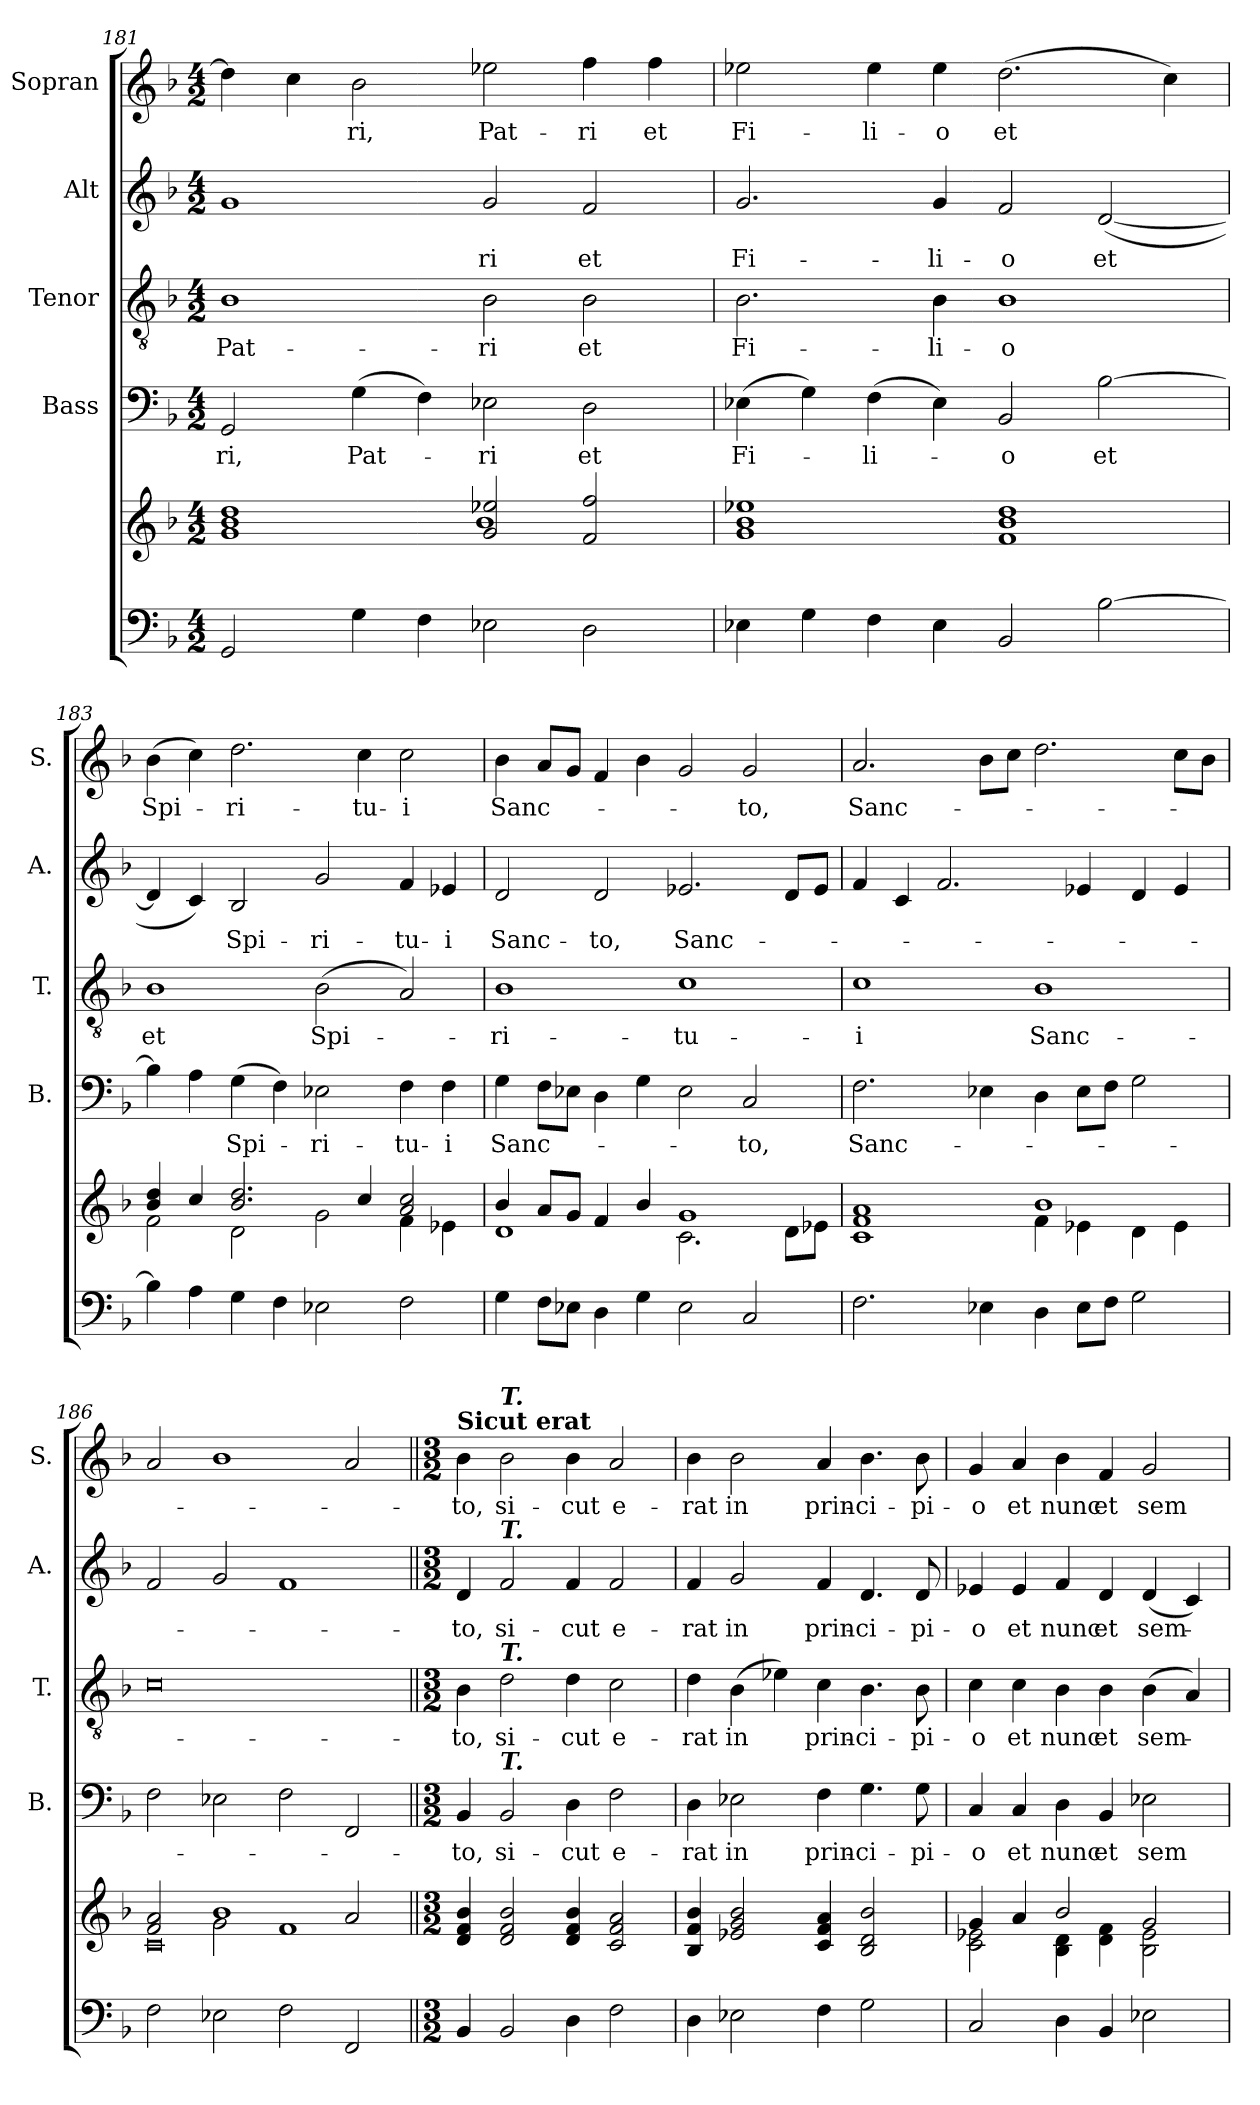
**kern	**kern	**kern	**text	**kern	**text	**kern	**text	**kern	**text
*part5	*part5	*part4	*part4	*part3	*part3	*part2	*part2	*part1	*part1
*staff6	*staff5	*staff4	*staff4	*staff3	*staff3	*staff2	*staff2	*staff1	*staff1
*	*	*I"Bass	*	*I"Tenor	*	*I"Alt	*	*I"Sopran	*
*	*	*I'B.	*	*I'T.	*	*I'A.	*	*I'S.	*
!!LO:LB:g=z
*clefF4	*clefG2	*clefF4	*	*clefGv2	*	*clefG2	*	*clefG2	*
*k[b-]	*k[b-]	*k[b-]	*	*k[b-]	*	*k[b-]	*	*k[b-]	*
*F:	*F:	*F:	*	*F:	*	*F:	*	*F:	*
*M4/2	*M4/2	*M4/2	*	*M4/2	*	*M4/2	*	*M4/2	*
=181	=181	=181	=181	=181	=181	=181	=181	=181	=181
*	*^	*	*	*	*	*	*	*	*
!	!	!	!	!LO:LY:b	!	!LO:LY:b	!	!	!	!
2GG/	1g 1b- 1dd	1ryy	2GG/	-ri,	1B-	Pat-	1g	.	4dd\]	.
.	.	.	.	.	.	.	.	.	4cc\	.
!	!	!	!	!LO:LY:b	!	!	!	!	!	!LO:LY:b
4G\	.	.	(>4G\	Pat-	.	.	.	.	2b-\	-ri,
4F\	.	.	4F\)	.	.	.	.	.	.	.
!	!	!	!	!LO:LY:b	!	!LO:LY:b	!	!LO:LY:b	!	!LO:LY:b
2E-X\	2g/ 2ee-X/	1b-	2E-X\	-ri	2B-\	-ri	2g/	-ri	2ee-X\	Pat-
!	!	!	!	!LO:LY:b	!	!LO:LY:b	!	!LO:LY:b	!	!LO:LY:b
2D\	2f/ 2ff/	.	2D\	et	2B-\	et	2f/	et	4ff\	-ri
!	!	!	!	!	!	!	!	!	!	!LO:LY:b
.	.	.	.	.	.	.	.	.	4ff\	et
*	*v	*v	*	*	*	*	*	*	*	*
=182	=182	=182	=182	=182	=182	=182	=182	=182	=182
!	!	!	!LO:LY:b	!	!LO:LY:b	!	!LO:LY:b	!	!LO:LY:b
4E-X\	1g 1b- 1ee-X	(>4E-X\	Fi-	2.B-\	Fi-	2.g/	Fi-	2ee-X\	Fi-
4G\	.	4G\)	.	.	.	.	.	.	.
!	!	!	!LO:LY:b	!	!	!	!	!	!LO:LY:b
4F\	.	(>4F\	-li-	.	.	.	.	4ee-\	-li-
!	!	!	!	!	!LO:LY:b	!	!LO:LY:b	!	!LO:LY:b
4E-\	.	4E-\)	.	4B-\	-li-	4g/	-li-	4ee-\	-o
!	!	!	!LO:LY:b	!	!LO:LY:b	!	!LO:LY:b	!	!LO:LY:b
2BB-/	1f 1b- 1dd	2BB-/	-o	1B-	-o	2f/	-o	(>2.dd\	et
!	!	!	!LO:LY:b	!	!	!	!LO:LY:b	!	!
[2B-\	.	[2B-\	et	.	.	(<[2d/	et	.	.
.	.	.	.	.	.	.	.	4cc\)	.
=183	=183	=183	=183	=183	=183	=183	=183	=183	=183
*	*^	*	*	*	*	*	*	*	*
!	!	!	!	!	!	!LO:LY:b	!	!	!	!LO:LY:b
4B-\]	4b-/ 4dd/	2f\	4B-\]	.	1B-	et	4d/]	.	(>4b-\	Spi-
4A\	4cc/	.	4A\	.	.	.	4c/)	.	4cc\)	.
!	!	!	!	!LO:LY:b	!	!	!	!LO:LY:b	!	!LO:LY:b
4G\	2.b-/ 2.dd/	2d\	(>4G\	Spi-	.	.	2B-/	Spi-	2.dd\	-ri-
4F\	.	.	4F\)	.	.	.	.	.	.	.
!	!	!	!	!LO:LY:b	!	!LO:LY:b	!	!LO:LY:b	!	!
2E-X\	.	2g\	2E-X\	-ri-	(>2B-\	Spi-	2g/	-ri-	.	.
!	!	!	!	!	!	!	!	!	!	!LO:LY:b
.	4cc/	.	.	.	.	.	.	.	4cc\	-tu-
!	!	!	!	!LO:LY:b	!	!	!	!LO:LY:b	!	!LO:LY:b
2F\	2a/ 2cc/	4f\	4F\	-tu-	2A/)	.	4f/	-tu-	2cc\	-i
!	!	!	!	!LO:LY:b	!	!	!	!LO:LY:b	!	!
.	.	4e-X\	4F\	-i	.	.	4e-X/	-i	.	.
=184	=184	=184	=184	=184	=184	=184	=184	=184	=184	=184
!	!	!	!	!LO:LY:b	!	!LO:LY:b	!	!LO:LY:b	!	!LO:LY:b
4G\	4b-/	1d	4G\	Sanc-	1B-	-ri-	2d/	Sanc-	4b-\	Sanc-
8F\L	8a/L	.	8F\L	.	.	.	.	.	8a/L	.
8E-X\J	8g/J	.	8E-X\J	.	.	.	.	.	8g/J	.
!	!	!	!	!	!	!	!	!LO:LY:b	!	!
4D\	4f/	.	4D\	.	.	.	2d/	-to,	4f/	.
4G\	4b-/	.	4G\	.	.	.	.	.	4b-\	.
!	!	!	!	!	!	!LO:LY:b	!	!LO:LY:b	!	!
2E-\	1g	2.c\	2E-\	.	1c	-tu-	2.e-X/	Sanc-	2g/	.
!	!	!	!	!LO:LY:b	!	!	!	!	!	!LO:LY:b
2C/	.	.	2C/	-to,	.	.	.	.	2g/	-to,
.	.	8d\L	.	.	.	.	8d/L	.	.	.
.	.	8e-X\J	.	.	.	.	8e-/J	.	.	.
!!LO:PB:g=z
=185	=185	=185	=185	=185	=185	=185	=185	=185	=185	=185
!	!	!	!	!LO:LY:b	!	!LO:LY:b	!	!	!	!LO:LY:b
2.F\	1c 1f 1a	1ryy	2.F\	Sanc-	1c	-i	4f/	.	2.a/	Sanc-
.	.	.	.	.	.	.	4c/	.	.	.
.	.	.	.	.	.	.	2.f/	.	.	.
4E-X\	.	.	4E-X\	.	.	.	.	.	8b-\L	.
.	.	.	.	.	.	.	.	.	8cc\J	.
!	!	!	!	!	!	!LO:LY:b	!	!	!	!
4D\	1b-	4f\	4D\	.	1B-	Sanc-	.	.	2.dd\	.
8E-\L	.	4e-X\	8E-\L	.	.	.	4e-X/	.	.	.
8F\J	.	.	8F\J	.	.	.	.	.	.	.
2G\	.	4d\	2G\	.	.	.	4d/	.	.	.
.	.	4e-\	.	.	.	.	4e-/	.	8cc\L	.
.	.	.	.	.	.	.	.	.	8b-\J	.
=186	=186	=186	=186	=186	=186	=186	=186	=186	=186	=186
*	*	*^	*	*	*	*	*	*	*	*
2F\	2f/ 2a/	0c	2ryy	2F\	.	0c	.	2f/	.	2a/	.
2E-X\	1b-	.	2g\	2E-X\	.	.	.	2g/	.	1b-	.
2F\	.	.	1f	2F\	.	.	.	1f	.	.	.
2FF/	2a/	.	.	2FF/	.	.	.	.	.	2a/	.
*	*v	*v	*v	*	*	*	*	*	*	*	*
=187||	=187||	=187||	=187||	=187||	=187||	=187||	=187||	=187||	=187||
*M3/2	*M3/2	*M3/2	*	*M3/2	*	*M3/2	*	*M3/2	*
!	!	!	!	!	!	!	!	!LO:TX:a:B:t=Sicut erat	!
!	!	!	!LO:LY:b	!	!LO:LY:b	!	!LO:LY:b	!	!LO:LY:b
4BB-/	4d/ 4f/ 4b-/	4BB-/	-to,	4B-\	-to,	4d/	-to,	4b-\	-to,
!	!	!	!	!	!	!	!	!LO:TX:a:Bi:t=T.	!
!	!	!	!	!	!	!LO:TX:a:Bi:t=T.	!	!	!
!	!	!	!	!LO:TX:a:Bi:t=T.	!	!	!	!	!
!	!	!LO:TX:a:Bi:t=T.	!	!	!	!	!	!	!
!	!	!	!LO:LY:b	!	!LO:LY:b	!	!LO:LY:b	!	!LO:LY:b
2BB-/	2d/ 2f/ 2b-/	2BB-/	si-	2d\	si-	2f/	si-	2b-\	si-
!	!	!	!LO:LY:b	!	!LO:LY:b	!	!LO:LY:b	!	!LO:LY:b
4D\	4d/ 4f/ 4b-/	4D\	-cut	4d\	-cut	4f/	-cut	4b-\	-cut
!	!	!	!LO:LY:b	!	!LO:LY:b	!	!LO:LY:b	!	!LO:LY:b
2F\	2c/ 2f/ 2a/	2F\	e-	2c\	e-	2f/	e-	2a/	e-
=188	=188	=188	=188	=188	=188	=188	=188	=188	=188
!	!	!	!LO:LY:b	!	!LO:LY:b	!	!LO:LY:b	!	!LO:LY:b
4D\	4B-/ 4f/ 4b-/	4D\	-rat	4d\	-rat	4f/	-rat	4b-\	-rat
!	!	!	!LO:LY:b	!	!LO:LY:b	!	!LO:LY:b	!	!LO:LY:b
2E-X\	2e-X/ 2g/ 2b-/	2E-X\	in	(>4B-\	in	2g/	in	2b-\	in
.	.	.	.	4e-X\)	.	.	.	.	.
!	!	!	!LO:LY:b	!	!LO:LY:b	!	!LO:LY:b	!	!LO:LY:b
4F\	4c/ 4f/ 4a/	4F\	prin-	4c\	prin-	4f/	prin-	4a/	prin-
!	!	!	!LO:LY:b	!	!LO:LY:b	!	!LO:LY:b	!	!LO:LY:b
2G\	2B-/ 2d/ 2b-/	4.G\	-ci-	4.B-\	-ci-	4.d/	-ci-	4.b-\	-ci-
!	!	!	!LO:LY:b	!	!LO:LY:b	!	!LO:LY:b	!	!LO:LY:b
.	.	8G\	-pi-	8B-\	-pi-	8d/	-pi-	8b-\	-pi-
!!LO:LB:g=z
=189	=189	=189	=189	=189	=189	=189	=189	=189	=189
*	*^	*	*	*	*	*	*	*	*
!	!	!	!	!LO:LY:b	!	!LO:LY:b	!	!LO:LY:b	!	!LO:LY:b
2C/	4g/	2c\ 2e-X\	4C/	-o	4c\	-o	4e-X/	-o	4g/	-o
!	!	!	!	!LO:LY:b	!	!LO:LY:b	!	!LO:LY:b	!	!LO:LY:b
.	4a/	.	4C/	et	4c\	et	4e-/	et	4a/	et
!	!	!	!	!LO:LY:b	!	!LO:LY:b	!	!LO:LY:b	!	!LO:LY:b
4D\	2b-/	4B-\ 4d\	4D\	nunc	4B-\	nunc	4f/	nunc	4b-\	nunc
!	!	!	!	!LO:LY:b	!	!LO:LY:b	!	!LO:LY:b	!	!LO:LY:b
4BB-/	.	4d\ 4f\	4BB-/	et	4B-\	et	4d/	et	4f/	et
!	!	!	!	!LO:LY:b	!	!LO:LY:b	!	!LO:LY:b	!	!LO:LY:b
2E-X\	2g/	2B-\ 2e-\	2E-X\	sem-	(>4B-\	sem-	(<4d/	sem-	2g/	sem-
.	.	.	.	.	4A/)	.	4c/)	.	.	.
*	*v	*v	*	*	*	*	*	*	*	*
=	=	=	=	=	=	=	=	=	=
*-	*-	*-	*-	*-	*-	*-	*-	*-	*-
